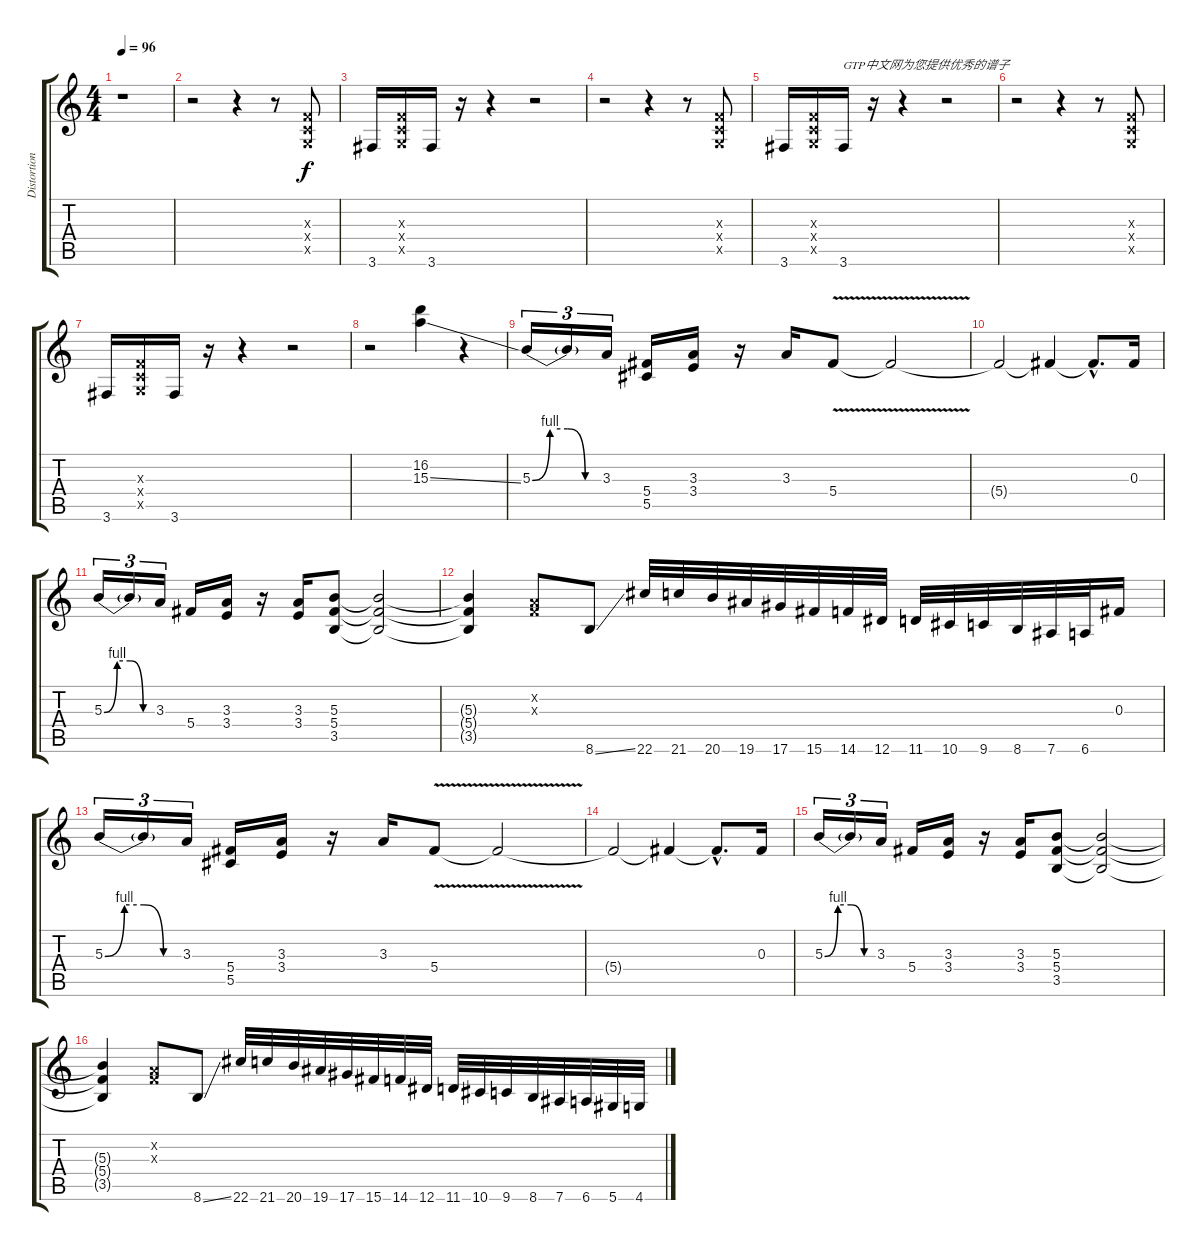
\track ("Distortion Guitar " "Distortion") {instrument distortionguitar}
\staff {score tabs}
\tuning (Eb4 Bb3 Gb3 Db3 Ab2 Eb2) {hide}
\ts (4 4)
\tempo 96
\clef g2
\ks c
r.1{dy f instrument distortionguitar} |
r.2 r.4 r.8 (-1.3{x} -1.4{x} -1.5{x}).8 |
3.6.16 (-1.3{x} -1.4{x} -1.5{x}).16 3.6.16 r.16 r.4 r.2 |
r.2 r.4 r.8 (-1.3{x} -1.4{x} -1.5{x}).8 |
3.6.16 (-1.3{x} -1.4{x} -1.5{x}).16 3.6.16{txt "GTP中文网为您提供优秀的谱子"} r.16 r.4 r.2 |
r.2 r.4 r.8 (-1.3{x} -1.4{x} -1.5{x}).8 |
3.6.16 (-1.3{x} -1.4{x} -1.5{x}).16 3.6.16 r.16 r.4 r.2 |
r.2 (16.2 15.3{ss}).4 r.4 |
5.3{be (custom 0 0 15 4 30 4 45 0 60 0)}.16{tu (3 2)} 5.3{t}.16{tu (3 2)} 3.3.16{tu (3 2)} (5.4 5.5).16 (3.3 3.4).16 r.16 3.3.16 5.4{v}.8 5.4{t}.2 |
5.4{t}.2 5.4{t}.4 5.4{hac t}.8{d} 0.3.16 |
5.3{be (custom 0 0 15 4 30 4 45 0 60 0)}.16{tu (3 2)} 5.3{t}.16{tu (3 2)} 3.3.16{tu (3 2)} 5.4.16 (3.3 3.4).16 r.16 (3.3 3.4).16 (5.3 5.4 3.5).8 (5.3{t} 5.4{t} 3.5{t}).2 |
(5.3{t} 5.4{t} 3.5{t}).4 (-1.2{x} -1.3{x}).8 8.6{ss}.8 22.6.32 21.6.32 20.6.32 19.6.32 17.6.32 15.6.32 14.6.32 12.6.32 11.6.32 10.6.32 9.6.32 8.6.32 7.6.32 6.6.32 0.3.16 |
5.3{be (custom 0 0 15 4 30 4 45 0 60 0)}.16{tu (3 2)} 5.3{t}.16{tu (3 2)} 3.3.16{tu (3 2)} (5.4 5.5).16 (3.3 3.4).16 r.16 3.3.16 5.4{v}.8 5.4{t}.2 |
5.4{t}.2 5.4{t}.4 5.4{hac t}.8{d} 0.3.16 |
5.3{be (custom 0 0 15 4 30 4 45 0 60 0)}.16{tu (3 2)} 5.3{t}.16{tu (3 2)} 3.3.16{tu (3 2)} 5.4.16 (3.3 3.4).16 r.16 (3.3 3.4).16 (5.3 5.4 3.5).8 (5.3{t} 5.4{t} 3.5{t}).2 |
(5.3{t} 5.4{t} 3.5{t}).4 (-1.2{x} -1.3{x}).8 8.6{ss}.8 22.6.32 21.6.32 20.6.32 19.6.32 17.6.32 15.6.32 14.6.32 12.6.32 11.6.32 10.6.32 9.6.32 8.6.32 7.6.32 6.6.32 5.6.32 4.6.32
